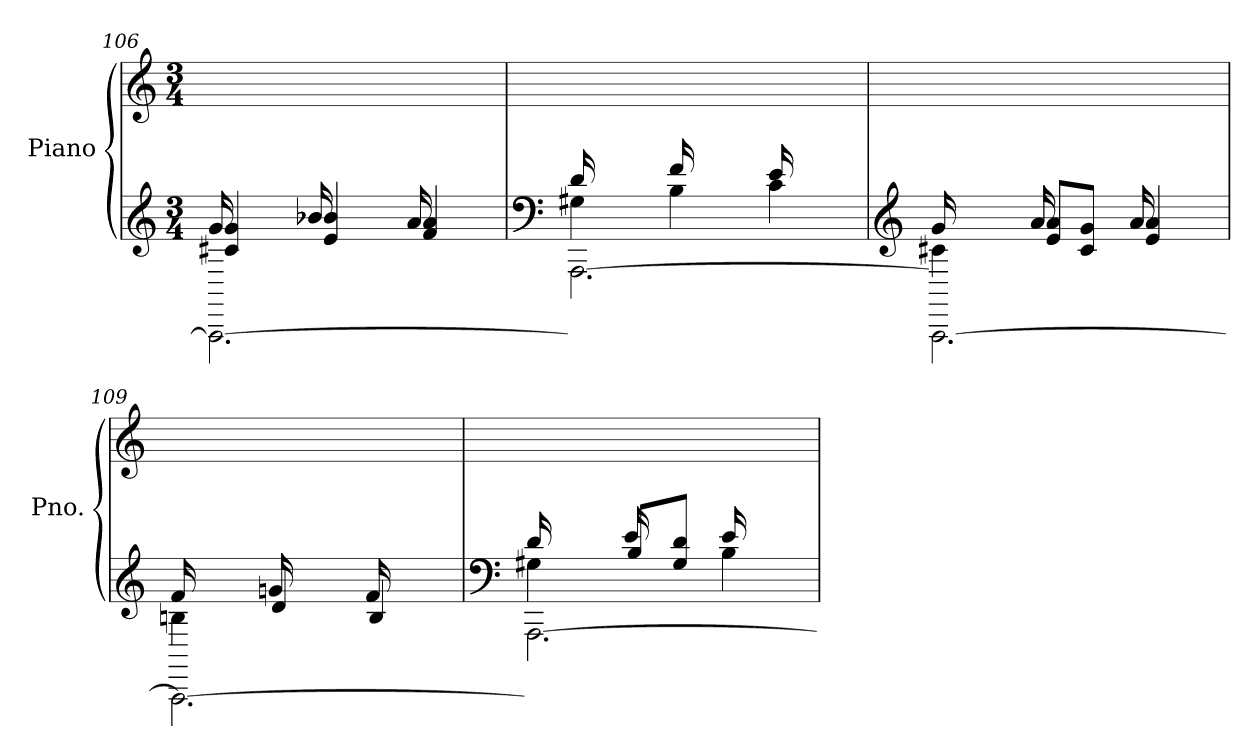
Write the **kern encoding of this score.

**kern	**kern
*part1	*part1
*staff2	*staff1
*I"Piano	*
*I'Pno.	*
*clefG2	*clefG2
*k[]	*k[]
*M3/4	*M3/4
=106	=106
*^	*
*	*^	*
16g/LL	4c#X/ 4g/	2.AAA\_	16ryy
8.ryy	.	.	16b-X\
.	.	.	16ee\
.	.	.	16b-\JJ
16b-/LL	4e/ 4b-X/	.	16ryy
8.ryy	.	.	16dd-X\
.	.	.	16gg\
.	.	.	16dd-\JJ
16a/LL	4f/ 4a/	.	16ryy
8.ryy	.	.	16cc\
.	.	.	16ff\
.	.	.	16cc\JJ
!!LO:PB:g=z
=107	=107	=107	=107
*clefF4	*	*	*
(>16d/LL	4G#X\	2.AAA\_	16ryy
8.ryy	.	.	16f\
.	.	.	16b\
.	.	.	16f\JJ
16f/LL	4B\	.	16ryy
8.ryy	.	.	16a-X\
.	.	.	16dd\
.	.	.	16a-\JJ
16e/LL	4c\	.	16ryy
8.ryy	.	.	16g\
.	.	.	16cc\
.	.	.	16g\JJ
=108	=108	=108	=108
*clefG2	*	*	*
16g/LL	4c#X\	2.AAA\_	16ryy
8.ryy	.	.	16b-X\
.	.	.	16ee\
.	.	.	16b-\JJ
16a/LL	8e/ 8a/L	.	16ryy
8.ryy	.	.	16cc#X\
.	8c#/ 8g/J	.	16gg\
.	.	.	16cc#\JJ
16a/LL	4e/ 4a/	.	16ryy
8.ryy	.	.	16b-\
.	.	.	16ee\
.	.	.	16b-\JJ)
=109	=109	=109	=109
(>16f/LL	4Bn\	2.AAA\_	16ryy
8.ryy	.	.	16g#X\
.	.	.	16dd\
.	.	.	16g#\JJ
16gn/LL	4d/	.	16ryy
8.ryy	.	.	16b\
.	.	.	16ee\
.	.	.	16b\JJ
16f/LL	4B/	.	16ryy
8.ryy	.	.	16a\
.	.	.	16dd\
.	.	.	16a\JJ
=110	=110	=110	=110
*clefF4	*	*	*
16d/LL	4G#X\	2.AAA\_	16ryy
8.ryy	.	.	16f\
.	.	.	16b\
.	.	.	16f\JJ
16e/LL	8B/L	.	16ryy
8.ryy	.	.	16g#X\
.	8G#/ 8d/J	.	16dd\
.	.	.	16g#\JJ
16e/LL	4B\	.	16ryy
8.ryy	.	.	16f\
.	.	.	16b\
.	.	.	16f\JJ)
*v	*v	*v	*
=	=
*-	*-
